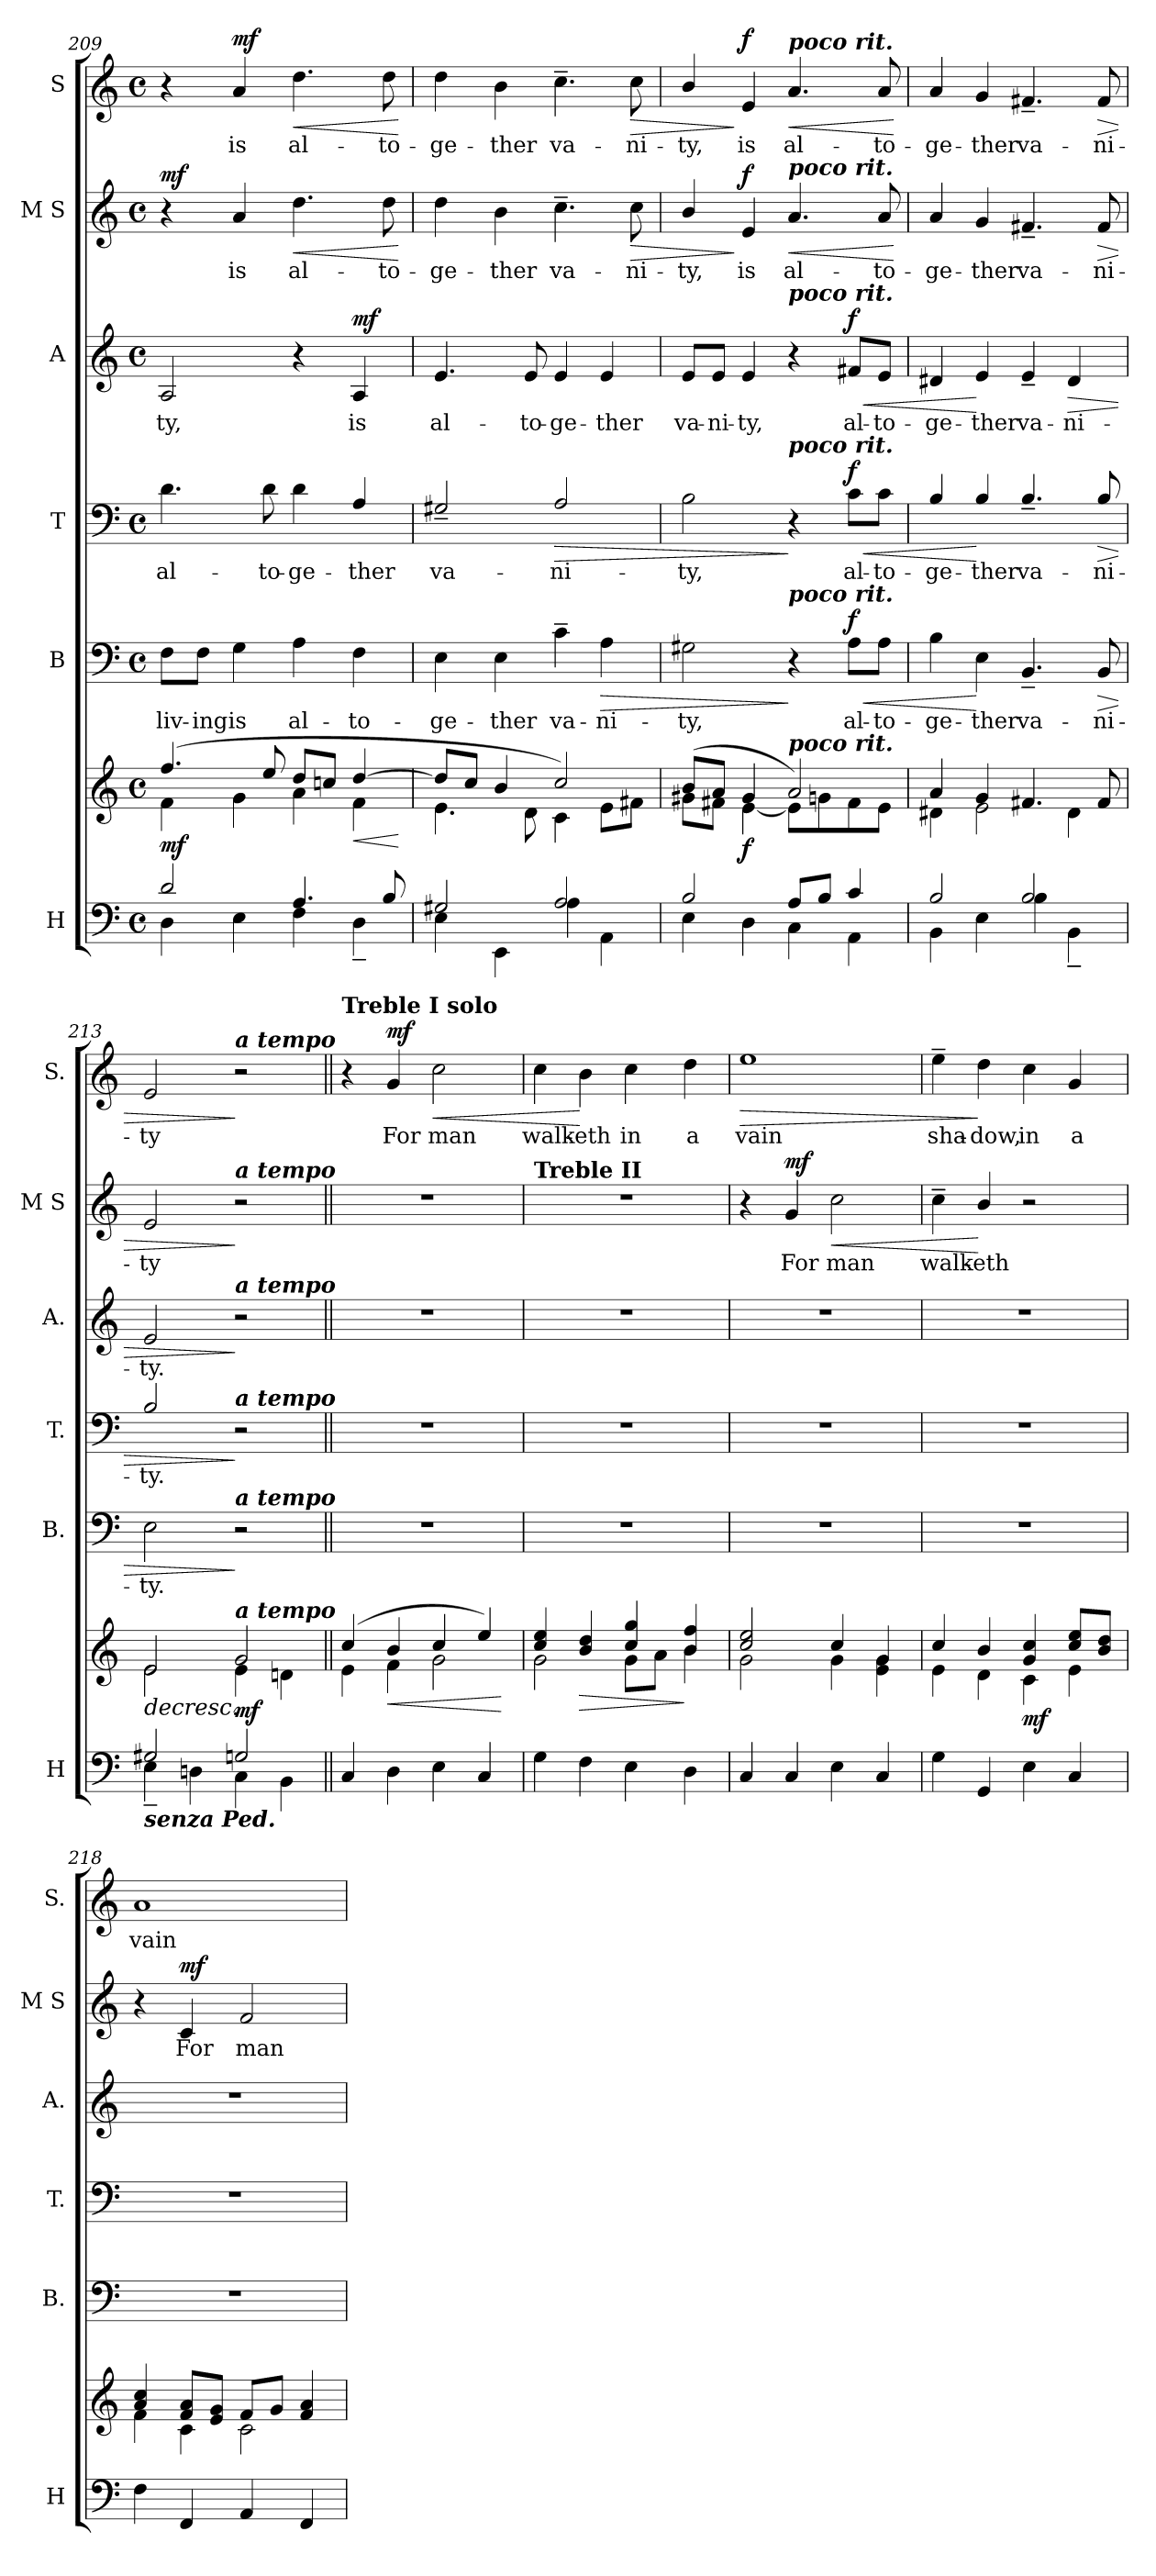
**kern	**kern	**dynam	**kern	**text	**dynam	**kern	**text	**dynam	**kern	**text	**dynam	**kern	**text	**dynam	**kern	**text	**dynam
*part6	*part6	*part6	*part5	*part5	*part5	*part4	*part4	*part4	*part3	*part3	*part3	*part2	*part2	*part2	*part1	*part1	*part1
*staff7	*staff6	*staff6/7	*staff5	*staff5	*staff5	*staff4	*staff4	*staff4	*staff3	*staff3	*staff3	*staff2	*staff2	*staff2	*staff1	*staff1	*staff1
*I"H	*	*	*I"B	*	*	*I"T	*	*	*I"A	*	*	*I"M S	*	*	*I"S	*	*
*I'H	*	*	*I'B.	*	*	*I'T.	*	*	*I'A.	*	*	*I'M S	*	*	*I'S.	*	*
*clefF4	*clefG2	*	*clefF4	*	*	*clefF4	*	*	*clefG2	*	*	*clefG2	*	*	*clefG2	*	*
*k[]	*k[]	*	*k[]	*	*	*k[]	*	*	*k[]	*	*	*k[]	*	*	*k[]	*	*
*M4/4	*M4/4	*	*M4/4	*	*	*M4/4	*	*	*M4/4	*	*	*M4/4	*	*	*M4/4	*	*
*met(c)	*met(c)	*	*met(c)	*	*	*met(c)	*	*	*met(c)	*	*	*met(c)	*	*	*met(c)	*	*
=209	=209	=209	=209	=209	=209	=209	=209	=209	=209	=209	=209	=209	=209	=209	=209	=209	=209
*^	*^	*	*	*	*	*	*	*	*	*	*	*	*	*	*	*	*
!	!	!	!	!LO:DY:b	!	!LO:LY:b	!	!	!LO:LY:b	!	!	!LO:LY:b	!	!	!	!LO:DY:b	!	!	!
2d/	4D\	(>4.ff/	4f\	mf	8F\L	liv-	.	4.d\	al-	.	2A/	-ty,	.	4r	.	mf	4r	.	.
!	!	!	!	!	!	!LO:LY:b	!	!	!	!	!	!	!	!	!	!	!	!	!
.	.	.	.	.	8F\J	-ing	.	.	.	.	.	.	.	.	.	.	.	.	.
!	!	!	!	!	!	!LO:LY:b	!	!	!	!	!	!	!	!	!LO:LY:b	!	!	!LO:LY:b	!LO:DY:b
.	4E\	.	4g\	.	4G\	is	.	.	.	.	.	.	.	4a/	is	.	4a/	is	mf
!	!	!	!	!	!	!	!	!	!LO:LY:b	!	!	!	!	!	!	!	!	!	!
.	.	8ee/	.	.	.	.	.	8d\	-to-	.	.	.	.	.	.	.	.	.	.
!	!	!	!	!	!	!LO:LY:b	!	!	!LO:LY:b	!	!	!	!	!	!LO:LY:b	!LO:HP:b	!	!LO:LY:b	!LO:HP:b
4.A/	4F\	8dd/L	4a\	.	4A\	al-	.	4d\	-ge-	.	4r	.	.	4.dd\	al-	<	4.dd\	al-	<
.	.	8ccn/J	.	.	.	.	.	.	.	.	.	.	.	.	.	.	.	.	.
!	!	!	!	!LO:HP:b	!	!LO:LY:b	!	!	!LO:LY:b	!	!	!LO:LY:b	!LO:DY:b	!	!	!	!	!	!
.	4D~\	[4dd/	4f\	<	4F\	-to-	.	4A/	-ther	.	4A/	is	mf	.	.	.	.	.	.
!	!	!	!	!	!	!	!	!	!	!	!	!	!	!	!LO:LY:b	!	!	!LO:LY:b	!
8B/	.	.	.	.	.	.	.	.	.	.	.	.	.	8dd\	-to-	.	8dd\	-to-	.
*v	*v	*	*	*	*	*	*	*	*	*	*	*	*	*	*	*	*	*	*
*	*v	*v	*	*	*	*	*	*	*	*	*	*	*	*	*	*	*	*
.	.	[	.	.	.	.	.	.	.	.	.	.	.	[	.	.	[
=210	=210	=210	=210	=210	=210	=210	=210	=210	=210	=210	=210	=210	=210	=210	=210	=210	=210
*^	*^	*	*	*	*	*	*	*	*	*	*	*	*	*	*	*	*
!	!	!	!	!	!	!LO:LY:b	!	!	!LO:LY:b	!	!	!LO:LY:b	!	!	!LO:LY:b	!	!	!LO:LY:b	!
2G#X/	4E\	8dd/L]	4.e\	.	4E\	-ge-	.	2G#X~/	va-	.	4.e/	al-	.	4dd\	-ge-	.	4dd\	-ge-	.
.	.	8cc/J	.	.	.	.	.	.	.	.	.	.	.	.	.	.	.	.	.
!	!	!	!	!	!	!LO:LY:b	!	!	!	!	!	!	!	!	!LO:LY:b	!	!	!LO:LY:b	!
.	4EE\	4b/	.	.	4E\	-ther	.	.	.	.	.	.	.	4b\	-ther	.	4b\	-ther	.
!	!	!	!	!	!	!	!	!	!	!	!	!LO:LY:b	!	!	!	!	!	!	!
.	.	.	8d\	.	.	.	.	.	.	.	8e/	-to-	.	.	.	.	.	.	.
!	!	!	!	!	!	!LO:LY:b	!	!	!LO:LY:b	!LO:HP:b	!	!LO:LY:b	!	!	!LO:LY:b	!	!	!LO:LY:b	!
2A/	4A\	2cc/)	4c\	.	4c~\	va-	.	2A/	-ni-	>	4e/	-ge-	.	4.cc~\	va-	.	4.cc~\	va-	.
!	!	!	!	!	!	!LO:LY:b	!LO:HP:b	!	!	!	!	!LO:LY:b	!	!	!	!	!	!	!
.	4AA\	.	8e\L	.	4A\	-ni-	>	.	.	.	4e/	-ther	.	.	.	.	.	.	.
!	!	!	!	!	!	!	!	!	!	!	!	!	!	!	!LO:LY:b	!LO:HP:b	!	!LO:LY:b	!LO:HP:b
.	.	.	8f#X\J	.	.	.	.	.	.	.	.	.	.	8cc\	-ni-	>	8cc\	-ni-	>
=211	=211	=211	=211	=211	=211	=211	=211	=211	=211	=211	=211	=211	=211	=211	=211	=211	=211	=211	=211
!	!	!	!	!	!	!LO:LY:b	!	!	!LO:LY:b	!	!	!LO:LY:b	!	!	!LO:LY:b	!	!	!LO:LY:b	!
2B/	4E\	(>8b/L	8g#X\L	.	2G#X\	-ty,	.	2B\	-ty,	.	8e/L	va-	.	4b/	-ty,	.	4b/	-ty,	.
!	!	!	!	!	!	!	!	!	!	!	!	!LO:LY:b	!	!	!	!	!	!	!
.	.	8a/J	8f#X\J	.	.	.	.	.	.	.	8e/J	-ni-	.	.	.	.	.	.	.
!	!	!	!	!LO:DY:b	!	!	!	!	!	!	!	!LO:LY:b	!	!	!LO:LY:b	!LO:DY:n=1:b	!	!LO:LY:b	!LO:DY:n=1:b
.	4D\	4g#/	[4e\	f	.	.	.	.	.	.	4e/	-ty,	.	4e/	is	] f	4e/	is	] f
!	!	!	!	!	!	!	!	!	!	!	!	!	!	!	!	!	!LO:TX:a:Bi:t=poco rit.	!	!
!	!	!	!	!	!	!	!	!	!	!	!	!	!	!LO:TX:a:Bi:t=poco rit.	!	!	!	!	!
!	!	!	!	!	!	!	!	!	!	!	!LO:TX:a:Bi:t=poco rit.	!	!	!	!	!	!	!	!
!	!	!	!	!	!	!	!	!LO:TX:a:Bi:t=poco rit.	!	!	!	!	!	!	!	!	!	!	!
!	!	!	!	!	!LO:TX:a:Bi:t=poco rit.	!	!	!	!	!	!	!	!	!	!	!	!	!	!
!	!	!LO:TX:a:Bi:t=poco rit.	!	!	!	!	!	!	!	!	!	!	!	!	!	!	!	!	!
!	!	!	!	!	!	!	!	!	!	!	!	!	!	!	!LO:LY:b	!LO:HP:b	!	!LO:LY:b	!LO:HP:b
8A/L	4C\	2a/)	8e\L]	.	4r	.	]	4r	.	]	4r	.	.	4.a/	al-	<	4.a/	al-	<
8B/J	.	.	8gn\	.	.	.	.	.	.	.	.	.	.	.	.	.	.	.	.
!	!	!	!	!	!	!LO:LY:b	!LO:HP:b	!	!LO:LY:b	!LO:HP:b	!	!LO:LY:b	!LO:HP:b	!	!	!	!	!	!
!	!	!	!	!	!	!	!LO:DY:n=1:b	!	!	!LO:DY:n=1:b	!	!	!LO:DY:n=1:b	!	!	!	!	!	!
4c/	4AA\	.	8f#\	.	8A\L	al-	< f	8c\L	al-	< f	8f#X/L	al-	< f	.	.	.	.	.	.
!	!	!	!	!	!	!LO:LY:b	!	!	!LO:LY:b	!	!	!LO:LY:b	!	!	!LO:LY:b	!	!	!LO:LY:b	!
.	.	.	8e\J	.	8A\J	-to-	.	8c\J	-to-	.	8e/J	-to-	.	8a/	-to-	.	8a/	-to-	.
*v	*v	*	*	*	*	*	*	*	*	*	*	*	*	*	*	*	*	*	*
*	*v	*v	*	*	*	*	*	*	*	*	*	*	*	*	*	*	*	*
.	.	.	.	.	.	.	.	.	.	.	.	.	.	[	.	.	[
!!LO:PB:g=z
=212	=212	=212	=212	=212	=212	=212	=212	=212	=212	=212	=212	=212	=212	=212	=212	=212	=212
*^	*^	*	*	*	*	*	*	*	*	*	*	*	*	*	*	*	*
!	!	!	!	!	!	!LO:LY:b	!	!	!LO:LY:b	!	!	!LO:LY:b	!	!	!LO:LY:b	!	!	!LO:LY:b	!
2B/	4BB\	4a/	4d#X\	.	4B\	-ge-	.	4B/	-ge-	.	4d#X/	-ge-	.	4a/	-ge-	.	4a/	-ge-	.
!	!	!	!	!	!	!LO:LY:b	!	!	!LO:LY:b	!	!	!LO:LY:b	!	!	!LO:LY:b	!	!	!LO:LY:b	!
.	4E\	4g/	2e\	.	4E\	-ther	[	4B/	-ther	[	4e/	-ther	[	4g/	-ther	.	4g/	-ther	.
!	!	!	!	!	!	!LO:LY:b	!	!	!LO:LY:b	!	!	!LO:LY:b	!	!	!LO:LY:b	!	!	!LO:LY:b	!
2B/	4B\	4.f#X/	.	.	4.BB~/	va-	.	4.B~/	va-	.	4e~/	va-	.	4.f#X~/	va-	.	4.f#X~/	va-	.
!	!	!	!	!	!	!	!	!	!	!	!	!LO:LY:b	!LO:HP:b	!	!	!	!	!	!
.	4BB~\	.	4d#\	.	.	.	.	.	.	.	4d#/	-ni-	>	.	.	.	.	.	.
!	!	!	!	!	!	!LO:LY:b	!LO:HP:b	!	!LO:LY:b	!LO:HP:b	!	!	!	!	!LO:LY:b	!LO:HP:b	!	!LO:LY:b	!LO:HP:b
.	.	8f#/	.	.	8BB/	-ni-	>	8B/	-ni-	>	.	.	.	8f#/	-ni-	>	8f#/	-ni-	>
=213	=213	=213	=213	=213	=213	=213	=213	=213	=213	=213	=213	=213	=213	=213	=213	=213	=213	=213	=213
!LO:TX:b:Bi:t=senza Ped.	!	!	!	!	!	!	!	!	!	!	!	!	!	!	!	!	!	!	!
!	!	!	!	!LO:HP:b	!	!LO:LY:b	!	!	!LO:LY:b	!	!	!LO:LY:b	!	!	!LO:LY:b	!	!	!LO:LY:b	!
2G#X/	4E~\	2e/	2e\	>	2E\	-ty.	.	2B/	-ty.	.	2e/	-ty.	.	2e/	-ty	.	2e/	-ty	.
.	4Dn\	.	.	.	.	.	.	.	.	.	.	.	.	.	.	.	.	.	.
!	!	!	!	!	!	!	!	!	!	!	!	!	!	!	!	!	!LO:TX:a:Bi:t=a tempo	!	!
!	!	!	!	!	!	!	!	!	!	!	!	!	!	!LO:TX:a:Bi:t=a tempo	!	!	!	!	!
!	!	!	!	!	!	!	!	!	!	!	!LO:TX:a:Bi:t=a tempo	!	!	!	!	!	!	!	!
!	!	!	!	!	!	!	!	!LO:TX:a:Bi:t=a tempo	!	!	!	!	!	!	!	!	!	!	!
!	!	!	!	!	!LO:TX:a:Bi:t=a tempo	!	!	!	!	!	!	!	!	!	!	!	!	!	!
!	!	!LO:TX:a:Bi:t=a tempo	!	!	!	!	!	!	!	!	!	!	!	!	!	!	!	!	!
!	!	!	!	!LO:DY:a=2	!	!	!	!	!	!	!	!	!	!	!	!	!	!	!
2Gn/	4C\	2g/	4e\	mf	2r	.	]	2r	.	]	2r	.	]	2r	.	]	2r	.	]
.	4BB\	.	4dn\	]	.	.	.	.	.	.	.	.	.	.	.	.	.	.	.
=214||	=214||	=214||	=214||	=214||	=214||	=214||	=214||	=214||	=214||	=214||	=214||	=214||	=214||	=214||	=214||	=214||	=214||	=214||	=214||
!	!	!	!	!	!	!	!	!	!	!	!	!	!	!	!	!	!LO:TX:a:B:t=Treble I solo	!	!
*v	*v	*	*	*	*	*	*	*	*	*	*	*	*	*	*	*	*	*	*
4C/	(>4cc/	4e\	.	1r	.	.	1r	.	.	1r	.	.	1r	.	.	4r	.	.
!	!	!	!LO:HP:b	!	!	!	!	!	!	!	!	!	!	!	!	!	!LO:LY:b	!LO:DY:b
4D\	4b/	4f\	<	.	.	.	.	.	.	.	.	.	.	.	.	4g/	For	mf
!	!	!	!	!	!	!	!	!	!	!	!	!	!	!	!	!	!LO:LY:b	!LO:HP:b
4E\	4cc/	2g\	.	.	.	.	.	.	.	.	.	.	.	.	.	2cc\	man	<
4C/	4ee/)	.	.	.	.	.	.	.	.	.	.	.	.	.	.	.	.	.
*	*v	*v	*	*	*	*	*	*	*	*	*	*	*	*	*	*	*	*
.	.	[	.	.	.	.	.	.	.	.	.	.	.	.	.	.	.
=215	=215	=215	=215	=215	=215	=215	=215	=215	=215	=215	=215	=215	=215	=215	=215	=215	=215
*	*^	*	*	*	*	*	*	*	*	*	*	*	*	*	*	*	*
!	!	!	!	!	!	!	!	!	!	!	!	!	!LO:TX:a:B:t=Treble II	!	!	!	!	!
!	!	!	!	!	!	!	!	!	!	!	!	!	!	!	!	!	!LO:LY:b	!
4G\	4cc/ 4ee/	2g\	.	1r	.	.	1r	.	.	1r	.	.	1r	.	.	4cc\	walk-	.
!	!	!	!LO:HP:b	!	!	!	!	!	!	!	!	!	!	!	!	!	!LO:LY:b	!
4F\	4b/ 4dd/	.	>	.	.	.	.	.	.	.	.	.	.	.	.	4b\	-eth	[
!	!	!	!	!	!	!	!	!	!	!	!	!	!	!	!	!	!LO:LY:b	!
4E\	4cc/ 4gg/	8g\L	.	.	.	.	.	.	.	.	.	.	.	.	.	4cc\	in	.
.	.	8a\J	.	.	.	.	.	.	.	.	.	.	.	.	.	.	.	.
!	!	!	!	!	!	!	!	!	!	!	!	!	!	!	!	!	!LO:LY:b	!
4D\	4b/ 4ff/	4b\	]	.	.	.	.	.	.	.	.	.	.	.	.	4dd\	a	.
=216	=216	=216	=216	=216	=216	=216	=216	=216	=216	=216	=216	=216	=216	=216	=216	=216	=216	=216
!	!	!	!	!	!	!	!	!	!	!	!	!	!	!	!	!	!LO:LY:b	!LO:HP:b
4C/	2cc/ 2ee/	2g\	.	1r	.	.	1r	.	.	1r	.	.	4r	.	.	1ee	vain	>
!	!	!	!	!	!	!	!	!	!	!	!	!	!	!LO:LY:b	!LO:DY:b	!	!	!
(>4C/	.	.	.	.	.	.	.	.	.	.	.	.	4g/	For	mf	.	.	.
!	!	!	!	!	!	!	!	!	!	!	!	!	!	!LO:LY:b	!LO:HP:b	!	!	!
4E\	4cc/	4g\	.	.	.	.	.	.	.	.	.	.	2cc\	man	<	.	.	.
4C/	4g/	4e\ 4g\	.	.	.	.	.	.	.	.	.	.	.	.	.	.	.	.
=217	=217	=217	=217	=217	=217	=217	=217	=217	=217	=217	=217	=217	=217	=217	=217	=217	=217	=217
!	!	!	!	!	!	!	!	!	!	!	!	!	!	!LO:LY:b	!	!	!LO:LY:b	!
4G\	4cc/	4e\	.	1r	.	.	1r	.	.	1r	.	.	4cc~\	walk-	.	4ee~\	sha-	.
!	!	!	!	!	!	!	!	!	!	!	!	!	!	!LO:LY:b	!	!	!LO:LY:b	!
4GG/	4b/)	4d\	.	.	.	.	.	.	.	.	.	.	4b/	-eth	[	4dd\	-dow,	]
!	!	!	!LO:DY:b	!	!	!	!	!	!	!	!	!	!	!	!	!	!LO:LY:b	!
4E\	(4g/ 4cc/	4c\	mf	.	.	.	.	.	.	.	.	.	2r	.	.	4cc\	in	.
!	!	!	!	!	!	!	!	!	!	!	!	!	!	!	!	!	!LO:LY:b	!
4C/	8cc/ 8ee/L	4e\	.	.	.	.	.	.	.	.	.	.	.	.	.	4g/	a	.
.	8b/ 8dd/J	.	.	.	.	.	.	.	.	.	.	.	.	.	.	.	.	.
!!LO:PB:g=z
=218	=218	=218	=218	=218	=218	=218	=218	=218	=218	=218	=218	=218	=218	=218	=218	=218	=218	=218
!	!	!	!	!	!	!	!	!	!	!	!	!	!	!	!	!	!LO:LY:b	!
4F\	4a/ 4cc/	4f\	.	1r	.	.	1r	.	.	1r	.	.	4r	.	.	1a	vain	.
!	!	!	!	!	!	!	!	!	!	!	!	!	!	!LO:LY:b	!LO:DY:b	!	!	!
4FF/	8f/ 8a/L	4c\	.	.	.	.	.	.	.	.	.	.	4c/	For	mf	.	.	.
.	8e/ 8g/J	.	.	.	.	.	.	.	.	.	.	.	.	.	.	.	.	.
!	!	!	!	!	!	!	!	!	!	!	!	!	!	!LO:LY:b	!	!	!	!
4AA/	8f/L	2c\	.	.	.	.	.	.	.	.	.	.	2f/	man	.	.	.	.
.	8g/J	.	.	.	.	.	.	.	.	.	.	.	.	.	.	.	.	.
4FF/	4f/ 4a/	.	.	.	.	.	.	.	.	.	.	.	.	.	.	.	.	.
*	*v	*v	*	*	*	*	*	*	*	*	*	*	*	*	*	*	*	*
=	=	=	=	=	=	=	=	=	=	=	=	=	=	=	=	=	=
*-	*-	*-	*-	*-	*-	*-	*-	*-	*-	*-	*-	*-	*-	*-	*-	*-	*-
